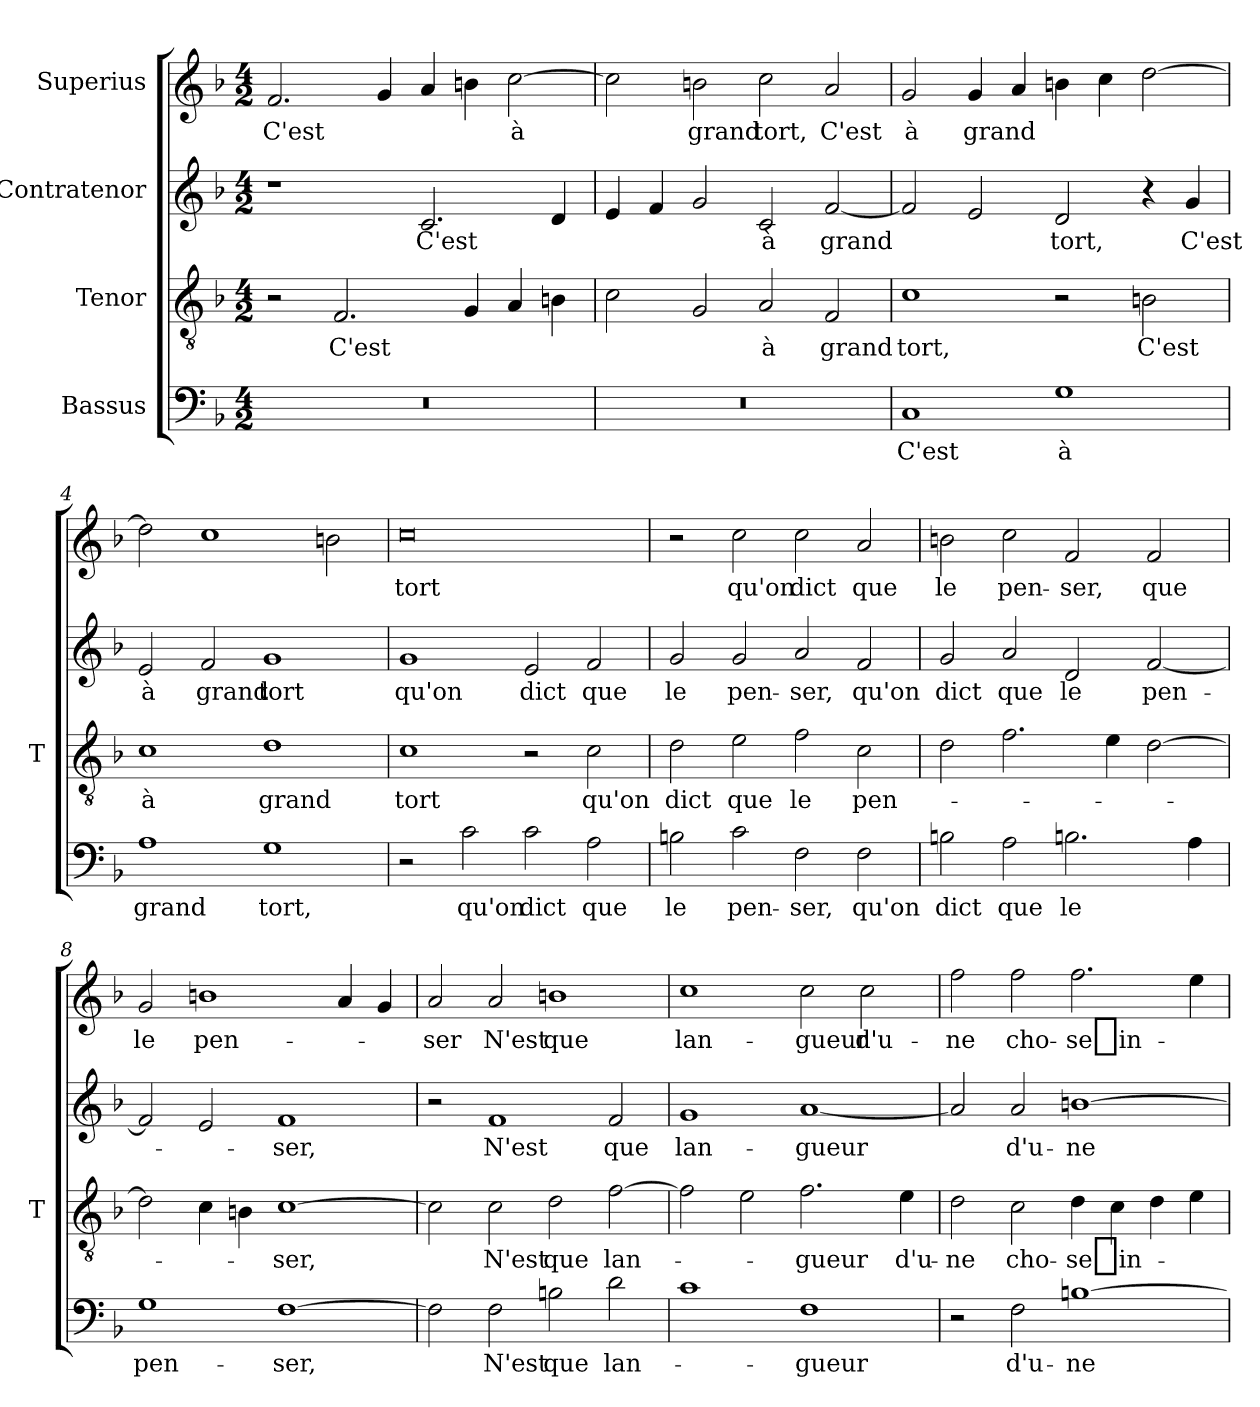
**kern	**text	**kern	**text	**kern	**text	**kern	**text
*part4	*part4	*part3	*part3	*part2	*part2	*part1	*part1
*staff4	*staff4	*staff3	*staff3	*staff2	*staff2	*staff1	*staff1
*I"Bassus	*	*I"Tenor	*	*I"Contratenor	*	*I"Superius	*
*	*	*I'T	*	*	*	*	*
*clefF4	*	*clefGv2	*	*clefG2	*	*clefG2	*
*k[b-]	*	*k[b-]	*	*k[b-]	*	*k[b-]	*
*M4/2	*	*M4/2	*	*M4/2	*	*M4/2	*
=1	=1	=1	=1	=1	=1	=1	=1
0r	.	2r	.	1r	.	2.f	-C'est
.	.	2.F	-C'est	.	.	.	.
.	.	.	.	.	.	4g	.
.	.	.	.	2.c	-C'est	4a	.
.	.	4G	.	.	.	4b	.
.	.	4A	.	.	.	[2cc	-à
.	.	4Bn	.	4d	.	.	.
=2	=2	=2	=2	=2	=2	=2	=2
0r	.	2c	.	4e	.	2cc]	.
.	.	.	.	4f	.	.	.
.	.	2G	.	2g	.	2b	-grand
.	.	2A	-à	2c	-à	2cc	-tort,
.	.	2F	-grand	[2f	-grand	2a	-C'est
=3	=3	=3	=3	=3	=3	=3	=3
1C	-C'est	1c	-tort,	2f]	.	2g	-à
.	.	.	.	2e	.	4g	-grand
.	.	.	.	.	.	4a	.
1G	-à	2r	.	2d	-tort,	4b	.
.	.	.	.	.	.	4cc	.
.	.	2Bn	-C'est	4r	.	[2dd	.
.	.	.	.	4g	-C'est	.	.
=4	=4	=4	=4	=4	=4	=4	=4
1A	-grand	1c	-à	2e	-à	2dd]	.
.	.	.	.	2f	-grand	1cc	.
1G	-tort,	1d	-grand	1g	-tort	.	.
.	.	.	.	.	.	2bn	.
=5	=5	=5	=5	=5	=5	=5	=5
2r	.	1c	-tort	1g	-qu'on	0cc	-tort
2c	-qu'on	.	.	.	.	.	.
2c	-dict	2r	.	2e	-dict	.	.
2A	-que	2c	-qu'on	2f	-que	.	.
=6	=6	=6	=6	=6	=6	=6	=6
2Bn	-le	2d	-dict	2g	-le	2r	.
2c	pen-	2e	-que	2g	pen-	2cc	-qu'on
2F	-ser,	2f	-le	2a	-ser,	2cc	-dict
2F	-qu'on	2c	pen-	2f	-qu'on	2a	-que
=7	=7	=7	=7	=7	=7	=7	=7
2Bn	-dict	2d	.	2g	-dict	2b	-le
2A	-que	2.f	.	2a	-que	2cc	pen-
2.Bn	-le	.	.	2d	-le	2f	-ser,
.	.	4e	.	.	.	.	.
.	.	[2d	.	[2f	pen-	2f	-que
4A	.	.	.	.	.	.	.
=8	=8	=8	=8	=8	=8	=8	=8
1G	pen-	2d]	.	2f]	.	2g	-le
.	.	4c	.	2e	.	1b	pen-
.	.	4Bn	.	.	.	.	.
[1F	-ser,	[1c	-ser,	1f	-ser,	.	.
.	.	.	.	.	.	4a	.
.	.	.	.	.	.	4g	.
=9	=9	=9	=9	=9	=9	=9	=9
2F]	.	2c]	.	2r	.	2a	-ser
2F	-N'est	2c	-N'est	1f	-N'est	2a	-N'est
2Bn	-que	2d	-que	.	.	1b	-que
2d	lan-	[2f	lan-	2f	-que	.	.
=10	=10	=10	=10	=10	=10	=10	=10
1c	.	2f]	.	1g	lan-	1cc	lan-
.	.	2e	.	.	.	.	.
1F	-gueur	2.f	-gueur	[1a	-gueur	2cc	-gueur
.	.	.	.	.	.	2cc	d'u-
.	.	4e	d'u-	.	.	.	.
=11	=11	=11	=11	=11	=11	=11	=11
2r	.	2d	-ne	2a]	.	2ff	-ne
2F	d'u-	2c	cho-	2a	d'u-	2ff	cho-
[1Bn	-ne	4d	se_in-	[1bn	-ne	2.ff	se_in-
.	.	4c	.	.	.	.	.
.	.	4d	.	.	.	.	.
.	.	4e	.	.	.	4ee	.
=	=	=	=	=	=	=	=
*-	*-	*-	*-	*-	*-	*-	*-
